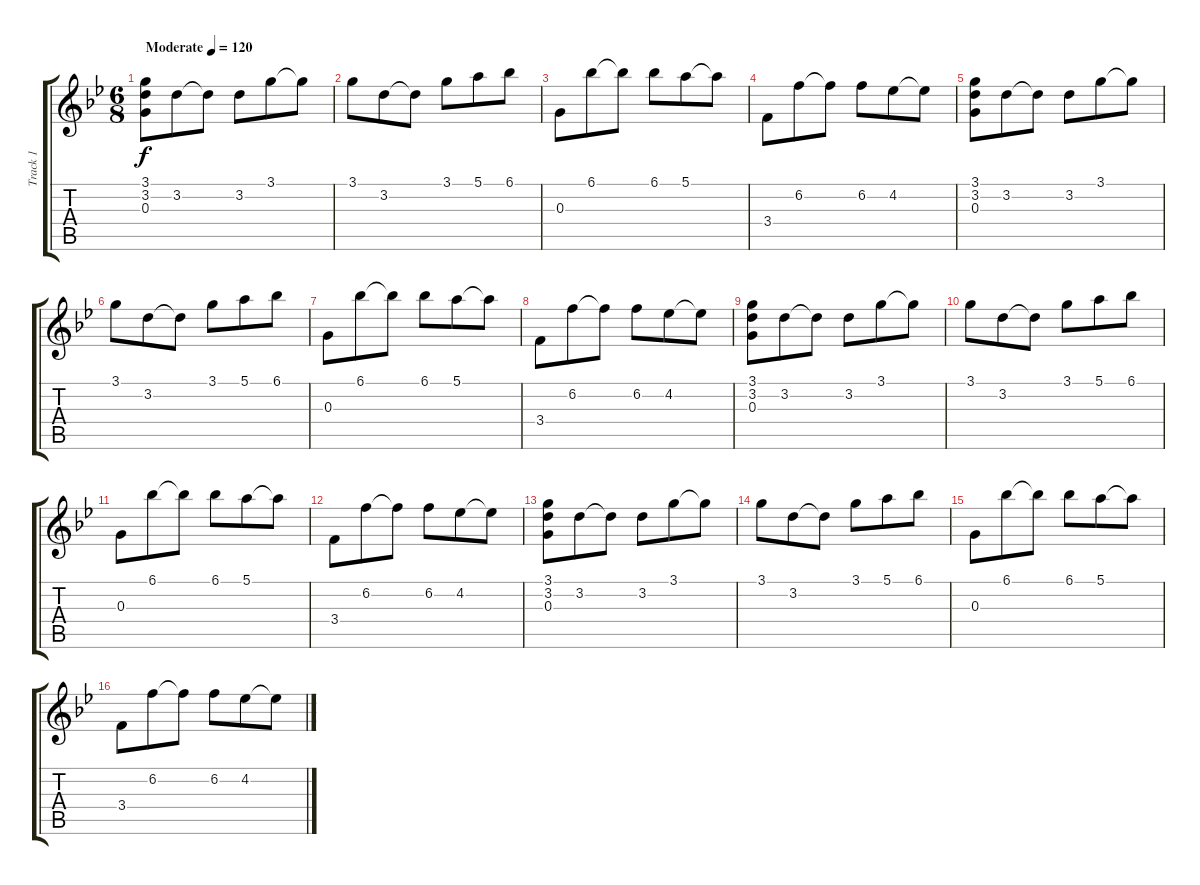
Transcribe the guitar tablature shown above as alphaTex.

\track ("Track 1" "Track 1") {instrument distortionguitar}
\staff {score tabs}
\tuning (E4 B3 G3 D3 A2 E2) {hide}
\ts (6 8)
\tempo (120 "Moderate")
\clef g2
\ks bb
(3.1 3.2 0.3).8{dy f instrument distortionguitar} 3.2.8 3.2{t}.8 3.2.8 3.1.8 3.1{t}.8 |
3.1.8 3.2.8 3.2{t}.8 3.1.8 5.1.8 6.1.8 |
0.3.8 6.1.8 6.1{t}.8 6.1.8 5.1.8 5.1{t}.8 |
3.4.8 6.2.8 6.2{t}.8 6.2.8 4.2.8 4.2{t}.8 |
(3.1 3.2 0.3).8 3.2.8 3.2{t}.8 3.2.8 3.1.8 3.1{t}.8 |
3.1.8 3.2.8 3.2{t}.8 3.1.8 5.1.8 6.1.8 |
0.3.8 6.1.8 6.1{t}.8 6.1.8 5.1.8 5.1{t}.8 |
3.4.8 6.2.8 6.2{t}.8 6.2.8 4.2.8 4.2{t}.8 |
(3.1 3.2 0.3).8 3.2.8 3.2{t}.8 3.2.8 3.1.8 3.1{t}.8 |
3.1.8 3.2.8 3.2{t}.8 3.1.8 5.1.8 6.1.8 |
0.3.8 6.1.8 6.1{t}.8 6.1.8 5.1.8 5.1{t}.8 |
3.4.8 6.2.8 6.2{t}.8 6.2.8 4.2.8 4.2{t}.8 |
(3.1 3.2 0.3).8 3.2.8 3.2{t}.8 3.2.8 3.1.8 3.1{t}.8 |
3.1.8 3.2.8 3.2{t}.8 3.1.8 5.1.8 6.1.8 |
0.3.8 6.1.8 6.1{t}.8 6.1.8 5.1.8 5.1{t}.8 |
3.4.8 6.2.8 6.2{t}.8 6.2.8 4.2.8 4.2{t}.8
